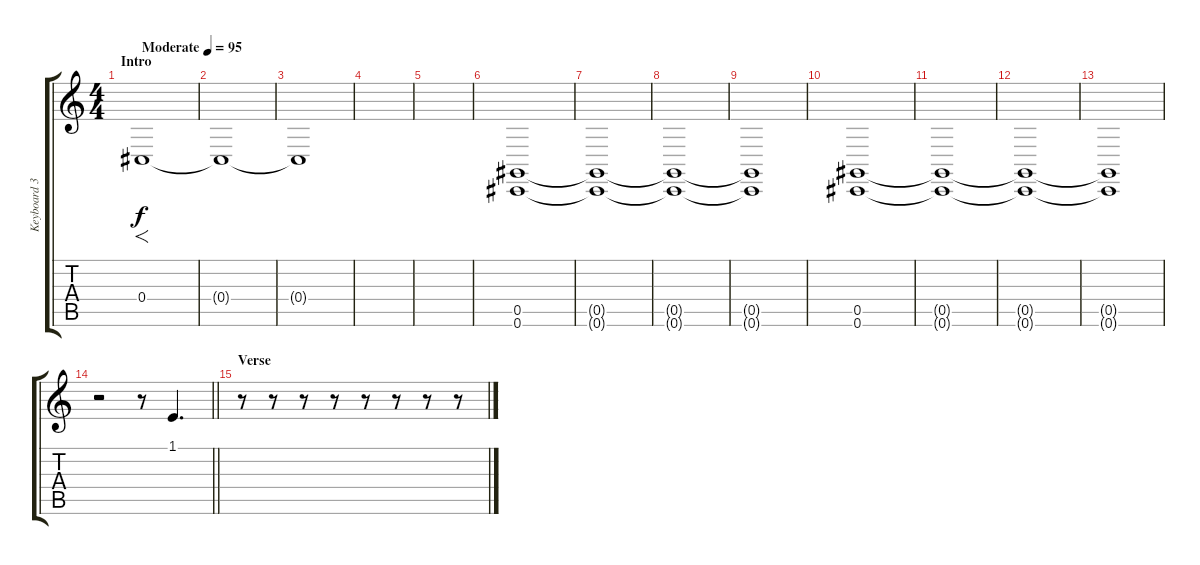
\track ("Keyboard 3" "Keyboard 3") {instrument pad2warm}
\staff {score tabs}
\tuning (Eb4 Bb3 Gb3 Db3 Ab2 Db2) {hide}
\ts (4 4)
\section ("" "Intro")
\tempo (95 "Moderate")
\clef g2
\ks c
0.4.1{f dy f instrument pad2warm} |
0.4{t}.1 |
0.4{t}.1{volume 2} |
|
|
(0.5 0.6).1{volume 14} |
(0.5{t} 0.6{t}).1 |
(0.5{t} 0.6{t}).1 |
(0.5{t} 0.6{t}).1 |
(0.5 0.6).1 |
(0.5{t} 0.6{t}).1 |
(0.5{t} 0.6{t}).1 |
(0.5{t} 0.6{t}).1 |
\barLineRight lightlight
r.2 r.8 1.1.4{d instrument reversecymbal} |
\section ("" "Verse")
r.8 r.8 r.8 r.8 r.8 r.8 r.8 r.8
